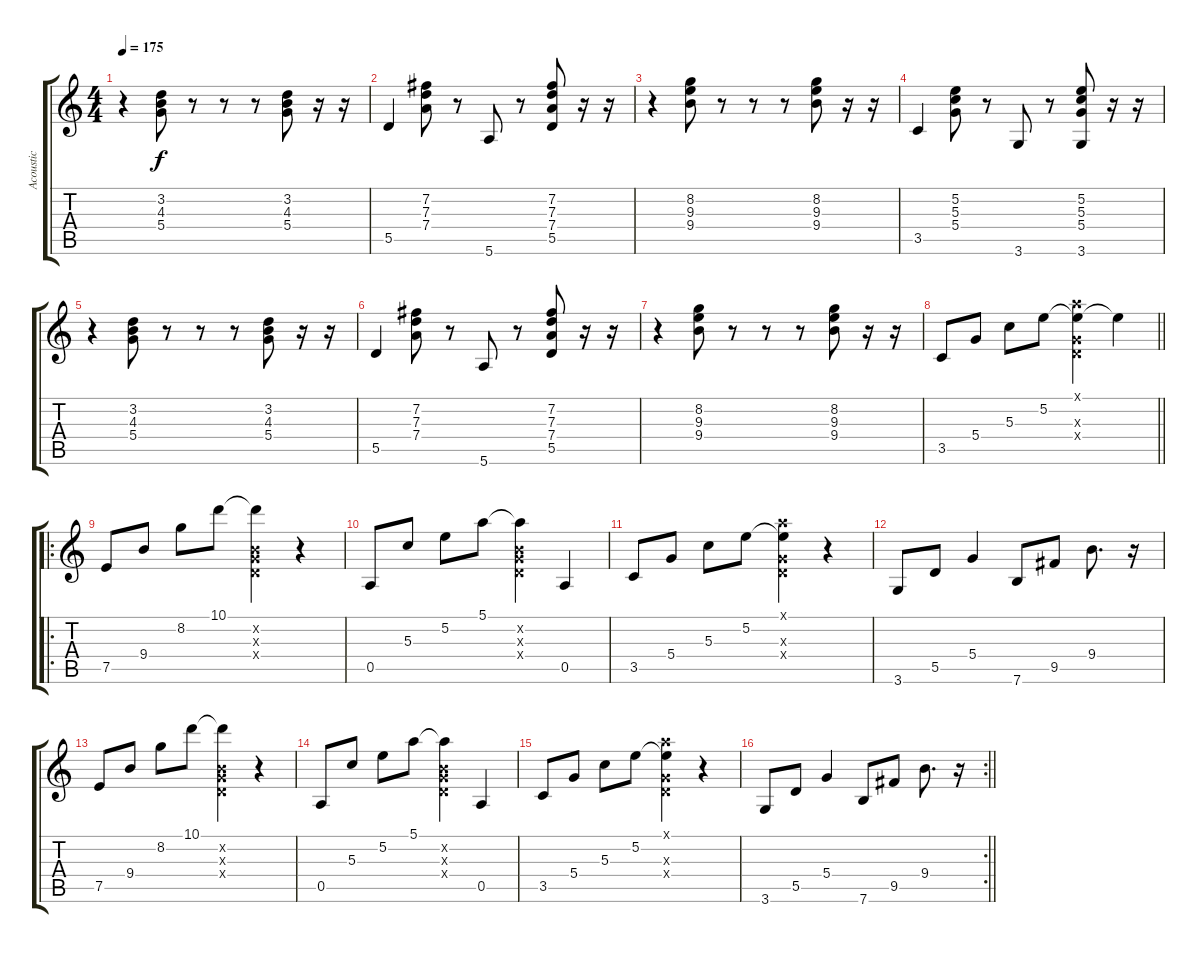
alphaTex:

\track ("Acoustic" "Acoustic") {instrument acousticguitarsteel}
\staff {score tabs}
\tuning (E4 B3 G3 D3 A2 E2) {hide}
\ts (4 4)
\tempo 175
\clef g2
\ks c
r.4{dy f} (3.2 4.3 5.4).8 r.8 r.8 r.8 (3.2 4.3 5.4).8 r.16 r.16 |
5.5.4 (7.2 7.3 7.4).8 r.8 5.6.8 r.8 (7.2 7.3 7.4 5.5).8 r.16 r.16 |
r.4 (8.2 9.3 9.4).8 r.8 r.8 r.8 (8.2 9.3 9.4).8 r.16 r.16 |
3.5.4 (5.2 5.3 5.4).8 r.8 3.6.8 r.8 (5.2 5.3 5.4 3.6).8 r.16 r.16 |
r.4 (3.2 4.3 5.4).8 r.8 r.8 r.8 (3.2 4.3 5.4).8 r.16 r.16 |
5.5.4 (7.2 7.3 7.4).8 r.8 5.6.8 r.8 (7.2 7.3 7.4 5.5).8 r.16 r.16 |
r.4 (8.2 9.3 9.4).8 r.8 r.8 r.8 (8.2 9.3 9.4).8 r.16 r.16 |
\barLineRight lightlight
3.5.8 5.4.8 5.3.8 5.2.8 (5.1{x} 5.2{t} 0.3{x} 0.4{x}).4 5.2{t}.4 |
\ro
7.5.8 9.4.8 8.2.8 10.1.8 (10.1{t} 0.2{x} 0.3{x} 0.4{x}).4 r.4 |
0.5.8 5.3.8 5.2.8 5.1.8 (5.1{t} 0.2{x} 0.3{x} 0.4{x}).4 0.5.4 |
3.5.8 5.4.8 5.3.8 5.2.8 (5.1{x} 5.2{t} 0.3{x} 0.4{x}).4 r.4 |
3.6.8 5.5.8 5.4.4 7.6.8 9.5.8 9.4.8{d} r.16 |
7.5.8 9.4.8 8.2.8 10.1.8 (10.1{t} 0.2{x} 0.3{x} 0.4{x}).4 r.4 |
0.5.8 5.3.8 5.2.8 5.1.8 (5.1{t} 0.2{x} 0.3{x} 0.4{x}).4 0.5.4 |
3.5.8 5.4.8 5.3.8 5.2.8 (5.1{x} 5.2{t} 0.3{x} 0.4{x}).4 r.4 |
\rc 2
\barLineRight lightlight
3.6.8 5.5.8 5.4.4 7.6.8 9.5.8 9.4.8{d} r.16
